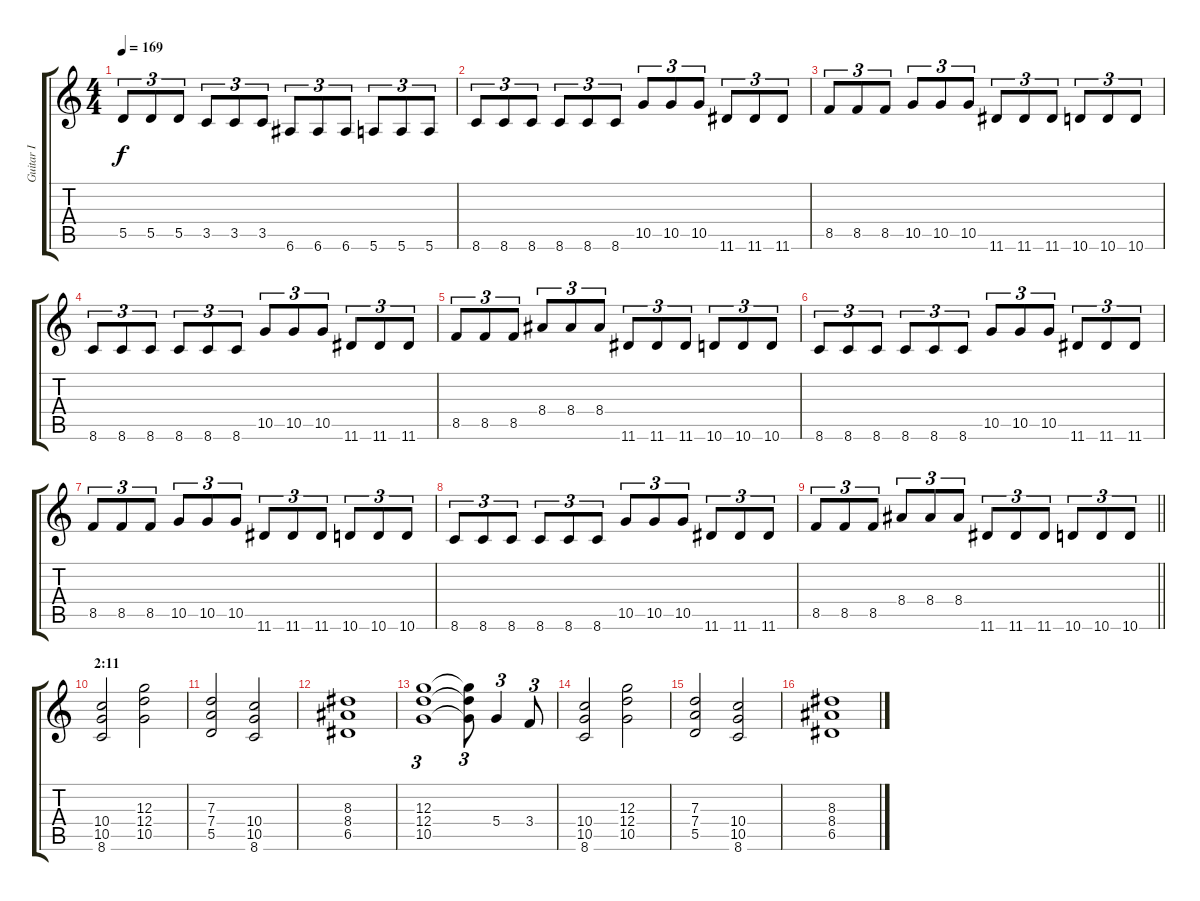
\track ("Guitar I" "Guitar I") {instrument distortionguitar}
\staff {score tabs}
\tuning (E4 B3 G3 D3 A2 E2) {hide}
\ts (4 4)
\tempo 169
\clef g2
\ks c
5.5.8{tu (3 2) dy f} 5.5.8{tu (3 2)} 5.5.8{tu (3 2)} 3.5.8{tu (3 2)} 3.5.8{tu (3 2)} 3.5.8{tu (3 2)} 6.6.8{tu (3 2)} 6.6.8{tu (3 2)} 6.6.8{tu (3 2)} 5.6.8{tu (3 2)} 5.6.8{tu (3 2)} 5.6.8{tu (3 2)} |
8.6.8{tu (3 2)} 8.6.8{tu (3 2)} 8.6.8{tu (3 2)} 8.6.8{tu (3 2)} 8.6.8{tu (3 2)} 8.6.8{tu (3 2)} 10.5.8{tu (3 2)} 10.5.8{tu (3 2)} 10.5.8{tu (3 2)} 11.6.8{tu (3 2)} 11.6.8{tu (3 2)} 11.6.8{tu (3 2)} |
8.5.8{tu (3 2)} 8.5.8{tu (3 2)} 8.5.8{tu (3 2)} 10.5.8{tu (3 2)} 10.5.8{tu (3 2)} 10.5.8{tu (3 2)} 11.6.8{tu (3 2)} 11.6.8{tu (3 2)} 11.6.8{tu (3 2)} 10.6.8{tu (3 2)} 10.6.8{tu (3 2)} 10.6.8{tu (3 2)} |
8.6.8{tu (3 2)} 8.6.8{tu (3 2)} 8.6.8{tu (3 2)} 8.6.8{tu (3 2)} 8.6.8{tu (3 2)} 8.6.8{tu (3 2)} 10.5.8{tu (3 2)} 10.5.8{tu (3 2)} 10.5.8{tu (3 2)} 11.6.8{tu (3 2)} 11.6.8{tu (3 2)} 11.6.8{tu (3 2)} |
8.5.8{tu (3 2)} 8.5.8{tu (3 2)} 8.5.8{tu (3 2)} 8.4.8{tu (3 2)} 8.4.8{tu (3 2)} 8.4.8{tu (3 2)} 11.6.8{tu (3 2)} 11.6.8{tu (3 2)} 11.6.8{tu (3 2)} 10.6.8{tu (3 2)} 10.6.8{tu (3 2)} 10.6.8{tu (3 2)} |
8.6.8{tu (3 2)} 8.6.8{tu (3 2)} 8.6.8{tu (3 2)} 8.6.8{tu (3 2)} 8.6.8{tu (3 2)} 8.6.8{tu (3 2)} 10.5.8{tu (3 2)} 10.5.8{tu (3 2)} 10.5.8{tu (3 2)} 11.6.8{tu (3 2)} 11.6.8{tu (3 2)} 11.6.8{tu (3 2)} |
8.5.8{tu (3 2)} 8.5.8{tu (3 2)} 8.5.8{tu (3 2)} 10.5.8{tu (3 2)} 10.5.8{tu (3 2)} 10.5.8{tu (3 2)} 11.6.8{tu (3 2)} 11.6.8{tu (3 2)} 11.6.8{tu (3 2)} 10.6.8{tu (3 2)} 10.6.8{tu (3 2)} 10.6.8{tu (3 2)} |
8.6.8{tu (3 2)} 8.6.8{tu (3 2)} 8.6.8{tu (3 2)} 8.6.8{tu (3 2)} 8.6.8{tu (3 2)} 8.6.8{tu (3 2)} 10.5.8{tu (3 2)} 10.5.8{tu (3 2)} 10.5.8{tu (3 2)} 11.6.8{tu (3 2)} 11.6.8{tu (3 2)} 11.6.8{tu (3 2)} |
\barLineRight lightlight
8.5.8{tu (3 2)} 8.5.8{tu (3 2)} 8.5.8{tu (3 2)} 8.4.8{tu (3 2)} 8.4.8{tu (3 2)} 8.4.8{tu (3 2)} 11.6.8{tu (3 2)} 11.6.8{tu (3 2)} 11.6.8{tu (3 2)} 10.6.8{tu (3 2)} 10.6.8{tu (3 2)} 10.6.8{tu (3 2)} |
\section ("" "2:11")
(10.4 10.5 8.6).2 (12.3 12.4 10.5).2 |
(7.3 7.4 5.5).2 (10.4 10.5 8.6).2 |
(8.3 8.4 6.5).1 |
(12.3 12.4 10.5).1{tu (3 2)} (12.3{t} 12.4{t} 10.5{t}).8{tu (3 2)} 5.4.4{tu (3 2)} 3.4.8{tu (3 2)} |
(10.4 10.5 8.6).2 (12.3 12.4 10.5).2 |
(7.3 7.4 5.5).2 (10.4 10.5 8.6).2 |
(8.3 8.4 6.5).1
